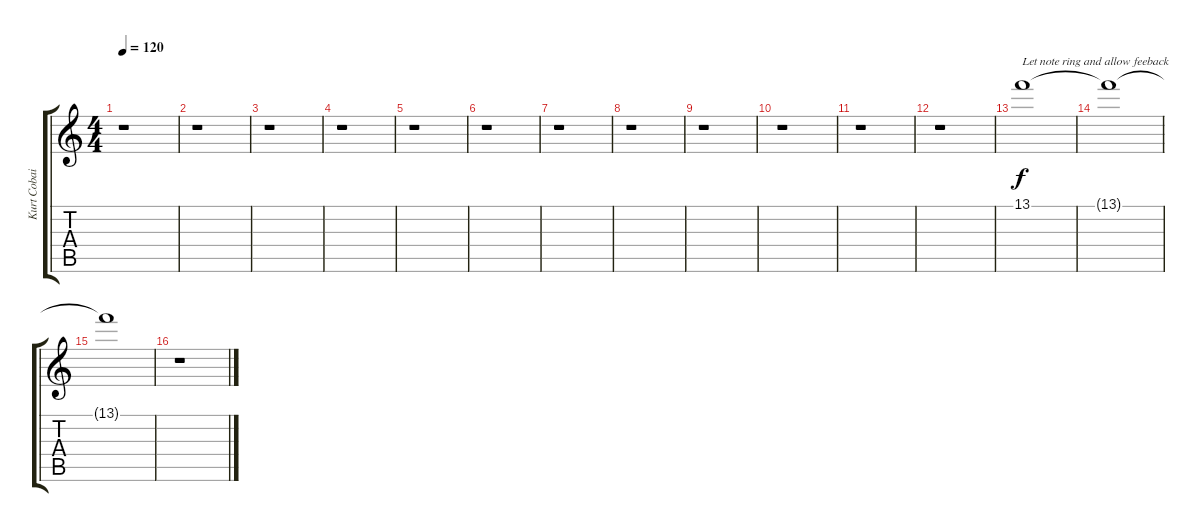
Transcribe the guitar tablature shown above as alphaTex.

\track ("Kurt Cobain - Lead Guitar" "Kurt Cobai") {instrument overdrivenguitar}
\staff {score tabs}
\tuning (E4 B3 G3 D3 A2 E2) {hide}
\ts (4 4)
\tempo 120
\clef g2
\ks c
r.1{dy f} |
r.1 |
r.1 |
r.1 |
r.1 |
r.1 |
r.1 |
r.1 |
r.1 |
r.1 |
r.1 |
r.1 |
13.1.1{txt "Let note ring and allow feeback"} |
13.1{t}.1 |
13.1{t}.1 |
r.1
